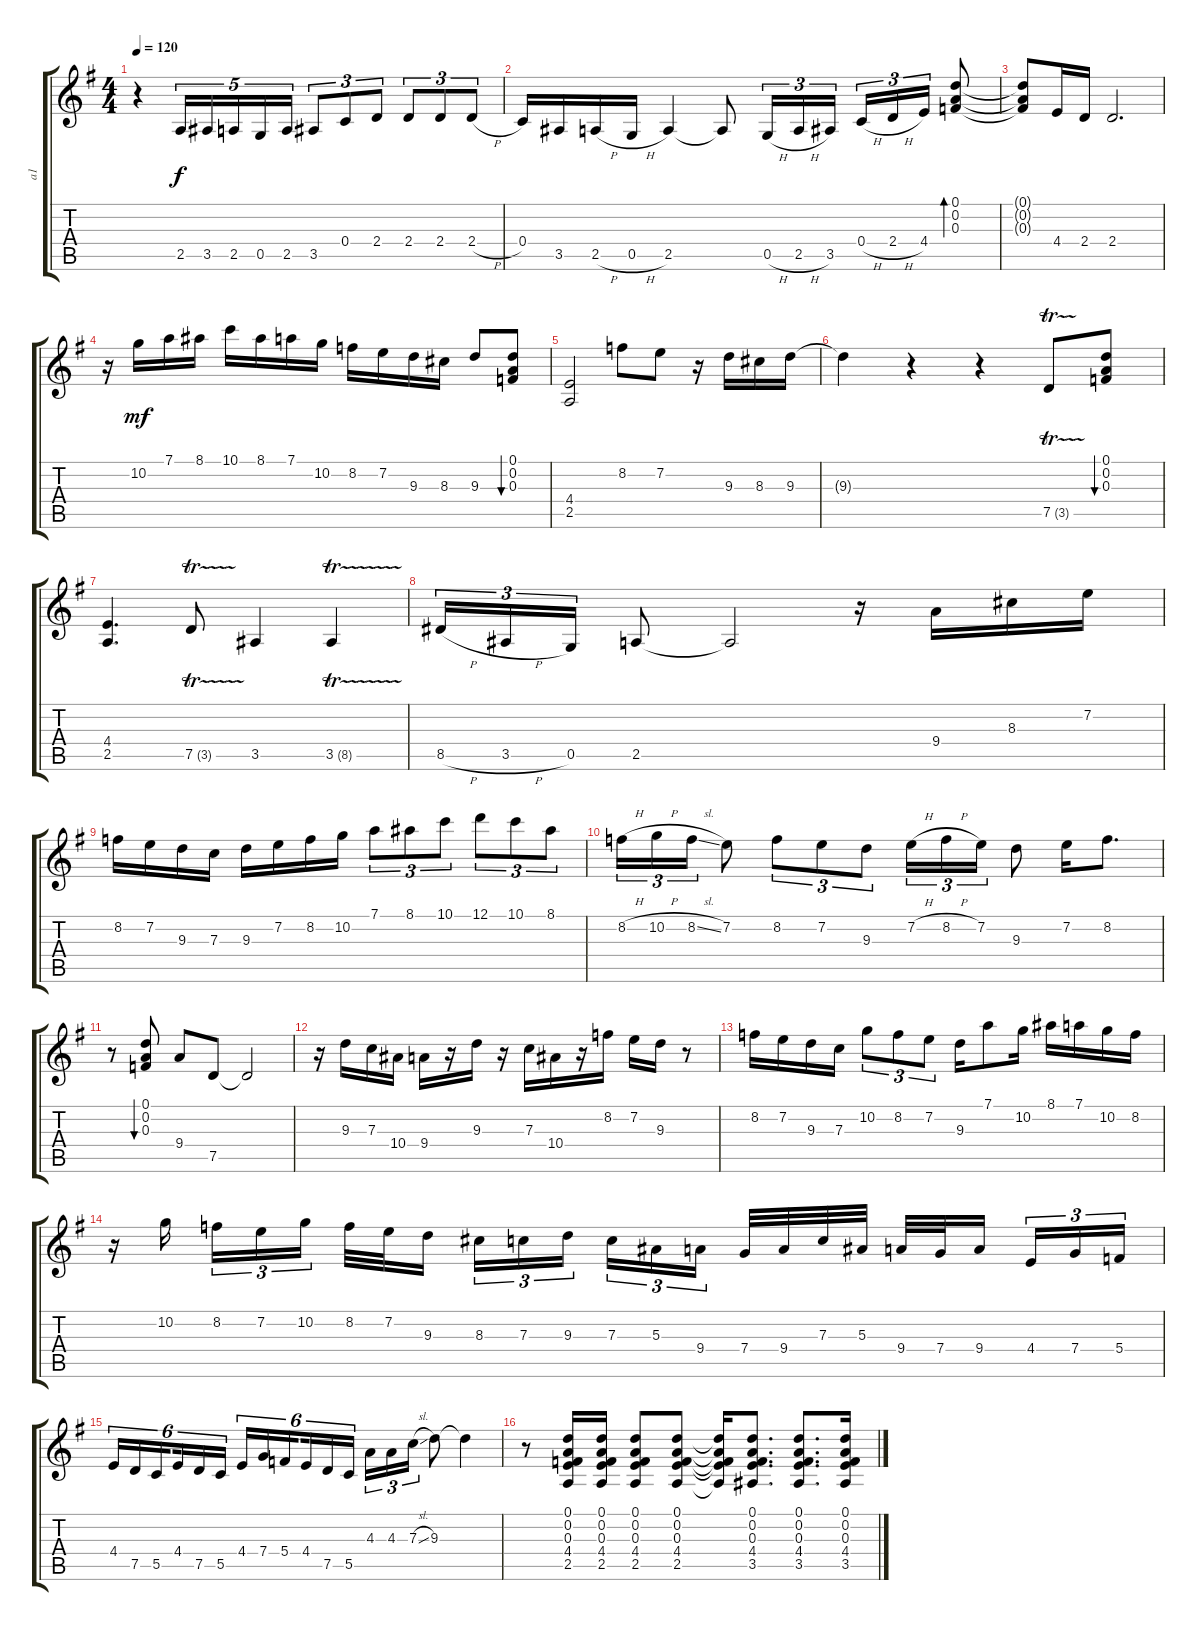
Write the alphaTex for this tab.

\track ("a1" "a1") {instrument acousticguitarsteel}
\staff {score tabs}
\tuning (D4 A3 F3 C3 G2 D2) {hide}
\ts (4 4)
\tempo 120
\clef g2
\ks g
r.4{dy f} 2.5.16{tu (5 4)} 3.5.16{tu (5 4)} 2.5.16{tu (5 4)} 0.5.16{tu (5 4)} 2.5.16{tu (5 4)} 3.5.8{tu (3 2)} 0.4.8{tu (3 2)} 2.4.8{tu (3 2)} 2.4.8{tu (3 2)} 2.4.8{tu (3 2)} 2.4{h}.8{tu (3 2)} |
0.4.16 3.5.16 2.5{h}.16 0.5{h}.16 2.5.4 2.5{t}.8 0.5{h}.16{tu (3 2)} 2.5{h}.16{tu (3 2)} 3.5.16{tu (3 2)} 0.4{h}.16{tu (3 2)} 2.4{h}.16{tu (3 2)} 4.4.16{tu (3 2)} (0.1 0.2 0.3).8{bd 30} |
(0.1{t} 0.2{t} 0.3{t}).8 4.4.16 2.4.16 2.4.2{d} |
r.16 10.2.16{dy mf} 7.1.16 8.1.16 10.1.16 8.1.16 7.1.16 10.2.16 8.2.16 7.2.16 9.3.16 8.3.16 9.3.8 (0.1 0.2 0.3).8{bu 30} |
(4.4 2.5).2 8.2.8 7.2.8 r.16 9.3.16 8.3.16 9.3.16 |
9.3{t}.4 r.4 r.4 7.5{tr (3 32)}.8 (0.1 0.2 0.3).8{bu 30} |
(4.4 2.5).4{d} 7.5{tr (3 32)}.8 3.5.4 3.5{tr (8 32)}.4 |
8.5{h}.16{tu (3 2)} 3.5{h}.16{tu (3 2)} 0.5.16{tu (3 2)} 2.5.8 2.5{t}.2 r.16 9.4.16 8.3.16 7.2.16 |
8.2.16 7.2.16 9.3.16 7.3.16 9.3.16 7.2.16 8.2.16 10.2.16 7.1.8{tu (3 2)} 8.1.8{tu (3 2)} 10.1.8{tu (3 2)} 12.1.8{tu (3 2)} 10.1.8{tu (3 2)} 8.1.8{tu (3 2)} |
8.2{h}.16{tu (3 2)} 10.2{h}.16{tu (3 2)} 8.2{sl}.16{tu (3 2)} 7.2.8 8.2.8{tu (3 2)} 7.2.8{tu (3 2)} 9.3.8{tu (3 2)} 7.2{h}.16{tu (3 2)} 8.2{h}.16{tu (3 2)} 7.2.16{tu (3 2)} 9.3.8 7.2.16 8.2.8{d} |
r.8 (0.1 0.2 0.3).8{bu 30} 9.4.8 7.5.8 7.5{t}.2 |
r.16 9.3.16 7.3.16 10.4.16 9.4.16 r.16 9.3.16 r.16 7.3.16 10.4.16 r.16 8.2.16 7.2.16 9.3.16 r.8 |
8.2.16 7.2.16 9.3.16 7.3.16 10.2.8{tu (3 2)} 8.2.8{tu (3 2)} 7.2.8{tu (3 2)} 9.3.16 7.1.8 10.2.16 8.1.16 7.1.16 10.2.16 8.2.16 |
r.16 10.2.16{beam splitsecondary} 8.2.16{tu (3 2)} 7.2.16{tu (3 2)} 10.2.16{tu (3 2)} 8.2.32 7.2.32 9.3.16{beam splitsecondary} 8.3.16{tu (3 2)} 7.3.16{tu (3 2)} 9.3.16{tu (3 2)} 7.3.16{tu (3 2)} 5.3.16{tu (3 2)} 9.4.16{tu (3 2) beam splitsecondary} 7.4.32 9.4.32 7.3.32 5.3.32 9.4.32 7.4.32 9.4.16{beam splitsecondary} 4.4.16{tu (3 2)} 7.4.16{tu (3 2)} 5.4.16{tu (3 2)} |
4.4.16{tu (6 4)} 7.5.16{tu (6 4)} 5.5.16{tu (6 4) beam splitsecondary} 4.4.16{tu (6 4)} 7.5.16{tu (6 4)} 5.5.16{tu (6 4)} 4.4.16{tu (6 4)} 7.4.16{tu (6 4)} 5.4.16{tu (6 4) beam splitsecondary} 4.4.16{tu (6 4)} 7.5.16{tu (6 4)} 5.5.16{tu (6 4)} 4.3.16{tu (3 2)} 4.3.16{tu (3 2)} 7.3{sl}.16{tu (3 2)} 9.3.8 9.3{t}.4 |
r.8 (0.1 0.2 0.3 4.4 2.5).16 (0.1 0.2 0.3 4.4 2.5).16 (0.1 0.2 0.3 4.4 2.5).8 (0.1 0.2 0.3 4.4 2.5).8 (0.1{t} 0.2{t} 0.3{t} 4.4{t} 2.5{t}).16 (0.1 0.2 0.3 4.4 3.5).8{d} (0.1 0.2 0.3 4.4 3.5).8{d} (0.1 0.2 0.3 4.4 3.5).16
